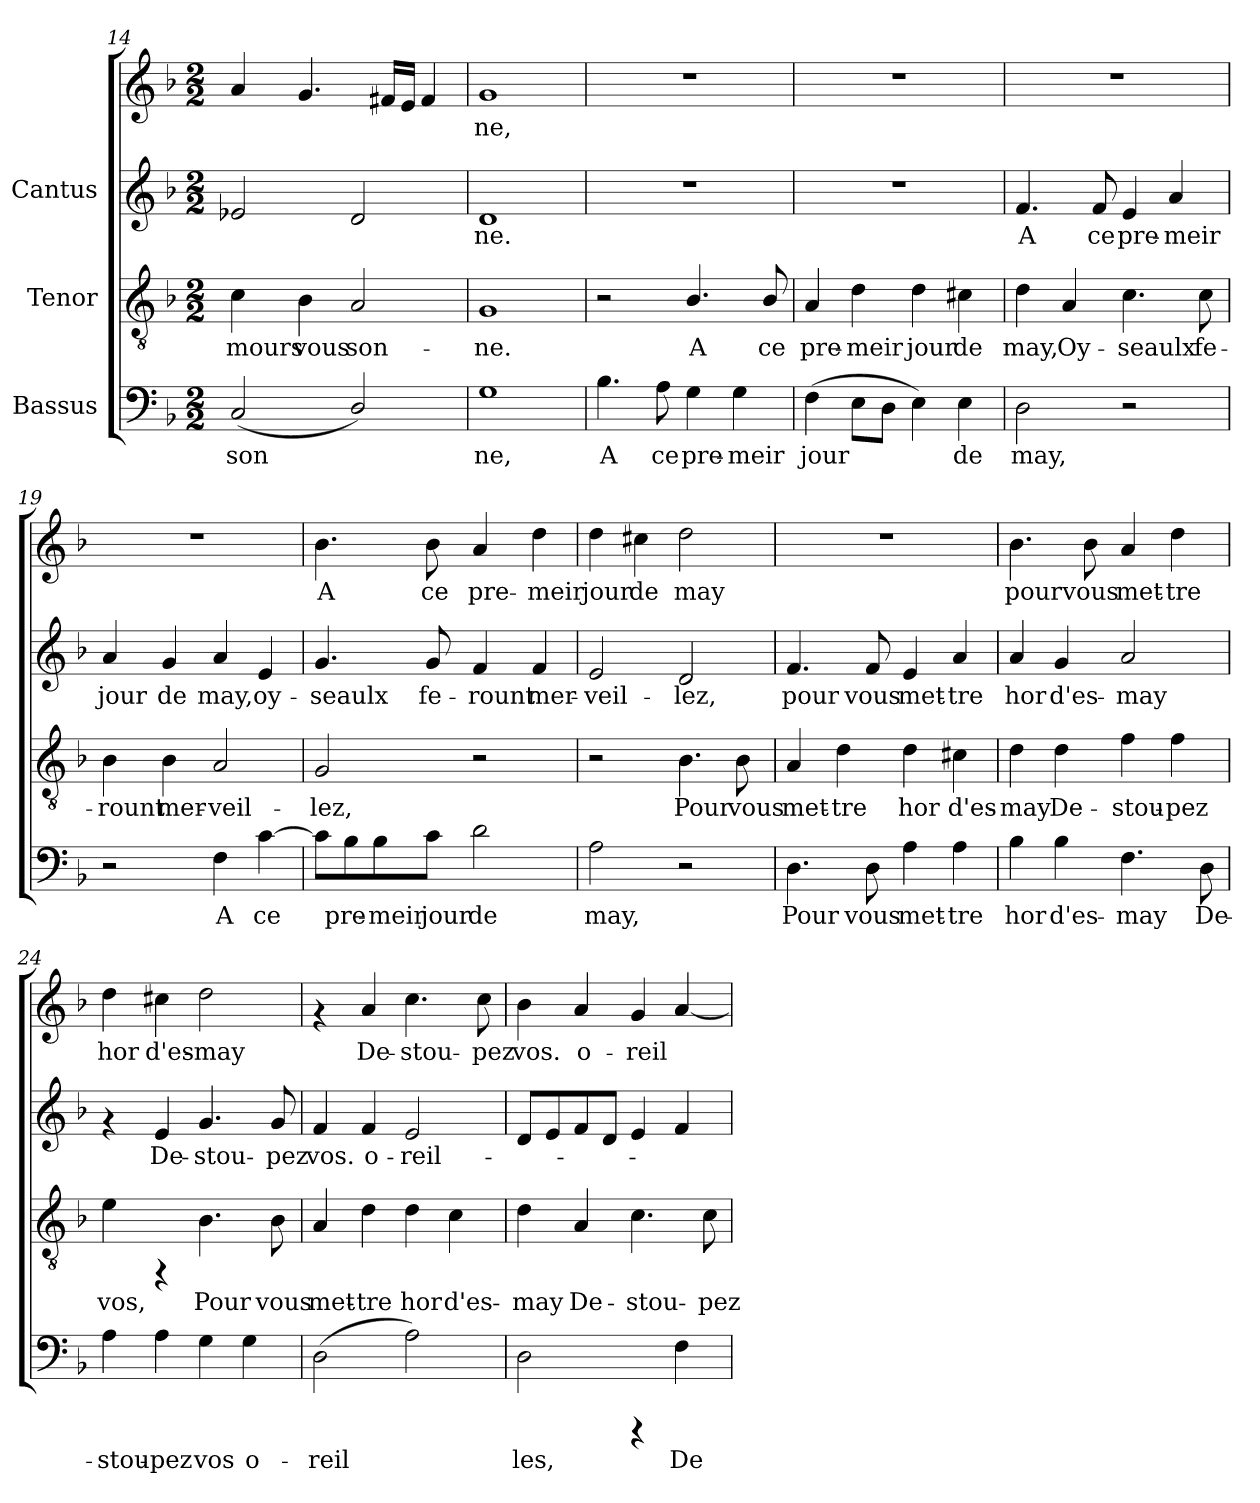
**kern	**text	**kern	**text	**kern	**text	**kern	**text
*part3	*part3	*part2	*part2	*part1	*part1	*part1	*part1
*staff4	*staff4	*staff3	*staff3	*staff2	*staff2	*staff1	*staff1
*I"Bassus	*	*I"Tenor	*	*I"Cantus	*	*	*
*clefF4	*	*clefGv2	*	*clefG2	*	*clefG2	*
*k[b-]	*	*k[b-]	*	*k[b-]	*	*k[b-]	*
*F:	*	*F:	*	*F:	*	*F:	*
*M2/2	*	*M2/2	*	*M2/2	*	*M2/2	*
=14	=14	=14	=14	=14	=14	=14	=14
!	!LO:LY:b:cj	!	!LO:LY:b:cj	!	!	!	!
(<2C/	son-	4c\	-mours	2e-X/	.	4a/	.
!	!	!	!LO:LY:b:cj	!	!	!	!
.	.	4B-\	vous	.	.	4.g/	.
!	!LO:LY:b:cj	!	!LO:LY:b:cj	!	!	!	!
2D/)	--	2A/	son-	2d/	.	.	.
.	.	.	.	.	.	16f#X/L	.
.	.	.	.	.	.	16e/J	.
.	.	.	.	.	.	4f#/	.
=15	=15	=15	=15	=15	=15	=15	=15
!	!LO:LY:b:cj	!	!LO:LY:b:cj	!	!LO:LY:b:cj	!	!LO:LY:b:cj
1G	-ne,	1G	-ne.	1d	ne.	1g	-ne,
=16	=16	=16	=16	=16	=16	=16	=16
!	!LO:LY:b:cj	!	!	!	!	!	!
4.B-\	A	2r	.	1r	.	1r	.
!	!LO:LY:b:cj	!	!	!	!	!	!
8A\	ce	.	.	.	.	.	.
!	!LO:LY:b:cj	!	!LO:LY:b:cj	!	!	!	!
4G\	pre-	4.B-/	A	.	.	.	.
!	!LO:LY:b:cj	!	!	!	!	!	!
4G\	-meir	.	.	.	.	.	.
!	!	!	!LO:LY:b:cj	!	!	!	!
.	.	8B-/	ce	.	.	.	.
!!LO:LB:g=z
=17	=17	=17	=17	=17	=17	=17	=17
!	!LO:LY:b:cj	!	!LO:LY:b:cj	!	!	!	!
(>4F\	jour	4A/	pre-	1r	.	1r	.
!	!LO:LY:b:cj	!	!LO:LY:b:cj	!	!	!	!
8E\L	.	4d\	-meir	.	.	.	.
!	!LO:LY:b:cj	!	!	!	!	!	!
8D\J	.	.	.	.	.	.	.
!	!LO:LY:b:cj	!	!LO:LY:b:cj	!	!	!	!
4E\)	.	4d\	jour	.	.	.	.
!	!LO:LY:b:cj	!	!LO:LY:b:cj	!	!	!	!
4E\	de	4c#X\	de	.	.	.	.
=18	=18	=18	=18	=18	=18	=18	=18
!	!LO:LY:b:cj	!	!LO:LY:b:cj	!	!LO:LY:b:cj	!	!
2D\	may,	4d\	may,	4.f/	A	1r	.
!	!	!	!LO:LY:b:cj	!	!	!	!
.	.	4A/	Oy-	.	.	.	.
!	!	!	!	!	!LO:LY:b:cj	!	!
.	.	.	.	8f/	ce	.	.
!	!	!	!LO:LY:b:cj	!	!LO:LY:b:cj	!	!
2r	.	4.c\	-seaulx	4e/	pre-	.	.
!	!	!	!	!	!LO:LY:b:cj	!	!
.	.	.	.	4a/	-meir	.	.
!	!	!	!LO:LY:b:cj	!	!	!	!
.	.	8c\	fe-	.	.	.	.
=19	=19	=19	=19	=19	=19	=19	=19
!	!	!	!LO:LY:b:cj	!	!LO:LY:b:cj	!	!
2r	.	4B-\	-rount	4a/	jour	1r	.
!	!	!	!LO:LY:b:cj	!	!LO:LY:b:cj	!	!
.	.	4B-\	mer-	4g/	de	.	.
!	!LO:LY:b:cj	!	!LO:LY:b:cj	!	!LO:LY:b:cj	!	!
4F\	A	2A/	-veil-	4a/	may,	.	.
!	!LO:LY:b:cj	!	!	!	!LO:LY:b:cj	!	!
[>4c\	ce	.	.	4e/	oy-	.	.
=20	=20	=20	=20	=20	=20	=20	=20
!	!LO:LY:b:cj	!	!LO:LY:b:cj	!	!LO:LY:b:cj	!	!LO:LY:b:cj
8c\L]	.	2G/	-lez,	4.g/	seaulx	4.b-\	-A
!	!LO:LY:b:cj	!	!	!	!	!	!
8B-\	pre-	.	.	.	.	.	.
!	!LO:LY:b:cj	!	!	!	!	!	!
8B-\	-meir	.	.	.	.	.	.
!	!LO:LY:b:cj	!	!	!	!LO:LY:b:cj	!	!LO:LY:b:cj
8c\J	jour	.	.	8g/	fe-	8b-\	ce
!	!LO:LY:b:cj	!	!	!	!LO:LY:b:cj	!	!LO:LY:b:cj
2d\	de	2r	.	4f/	-rount	4a/	pre-
!	!	!	!	!	!LO:LY:b:cj	!	!LO:LY:b:cj
.	.	.	.	4f/	mer-	4dd\	-meir
!!LO:LB:g=z
=21	=21	=21	=21	=21	=21	=21	=21
!	!LO:LY:b:cj	!	!	!	!LO:LY:b:cj	!	!LO:LY:b:cj
2A\	may,	2r	.	2e/	veil-	4dd\	-jour
!	!	!	!	!	!	!	!LO:LY:b:cj
.	.	.	.	.	.	4cc#X\	de
!	!	!	!LO:LY:b:cj	!	!LO:LY:b:cj	!	!LO:LY:b:cj
2r	.	4.B-\	Pour	2d/	-lez,	2dd\	may
!	!	!	!LO:LY:b:cj	!	!	!	!
.	.	8B-\	vous	.	.	.	.
=22	=22	=22	=22	=22	=22	=22	=22
!	!LO:LY:b:cj	!	!LO:LY:b:cj	!	!LO:LY:b:cj	!	!
4.D\	Pour	4A/	met-	4.f/	pour	1r	.
!	!	!	!LO:LY:b:cj	!	!	!	!
.	.	4d\	-tre	.	.	.	.
!	!LO:LY:b:cj	!	!	!	!LO:LY:b:cj	!	!
8D\	vous	.	.	8f/	vous	.	.
!	!LO:LY:b:cj	!	!LO:LY:b:cj	!	!LO:LY:b:cj	!	!
4A\	met-	4d\	hor	4e/	met-	.	.
!	!LO:LY:b:cj	!	!LO:LY:b:cj	!	!LO:LY:b:cj	!	!
4A\	-tre	4c#X\	d'es-	4a/	-tre	.	.
=23	=23	=23	=23	=23	=23	=23	=23
!	!LO:LY:b:cj	!	!LO:LY:b:cj	!	!LO:LY:b:cj	!	!LO:LY:b:cj
4B-\	hor	4d\	-may	4a/	hor	4.b-\	pour
!	!LO:LY:b:cj	!	!LO:LY:b:cj	!	!LO:LY:b:cj	!	!
4B-\	d'es-	4d\	De-	4g/	d'es-	.	.
!	!	!	!	!	!	!	!LO:LY:b:cj
.	.	.	.	.	.	8b-\	vous
!	!LO:LY:b:cj	!	!LO:LY:b:cj	!	!LO:LY:b:cj	!	!LO:LY:b:cj
4.F\	-may	4f\	-stou-	2a/	-may	4a/	met-
!	!	!	!LO:LY:b:cj	!	!	!	!LO:LY:b:cj
.	.	4f\	-pez	.	.	4dd\	-tre
!	!LO:LY:b:cj	!	!	!	!	!	!
8D\	De-	.	.	.	.	.	.
=24	=24	=24	=24	=24	=24	=24	=24
!	!LO:LY:b:cj	!	!LO:LY:b:cj	!	!	!	!LO:LY:b:cj
4A\	-stou-	4e\	vos,	4rf	.	4dd\	hor
!	!LO:LY:b:cj	!	!	!	!LO:LY:b:cj	!	!LO:LY:b:cj
4A\	-pez	4rFF	.	4e/	De-	4cc#X\	d'es-
!	!LO:LY:b:cj	!	!LO:LY:b:cj	!	!LO:LY:b:cj	!	!LO:LY:b:cj
4G\	vos	4.B-\	Pour	4.g/	-stou-	2dd\	-may
!	!LO:LY:b:cj	!	!	!	!	!	!
4G\	o-	.	.	.	.	.	.
!	!	!	!LO:LY:b:cj	!	!LO:LY:b:cj	!	!
.	.	8B-\	vous	8g/	-pez	.	.
!!LO:PB:g=z
=25	=25	=25	=25	=25	=25	=25	=25
!	!LO:LY:b:cj	!	!LO:LY:b:cj	!	!LO:LY:b:cj	!	!
(>2D\	-reil-	4A/	met-	4f/	vos.	4rf	.
!	!	!	!LO:LY:b:cj	!	!LO:LY:b:cj	!	!LO:LY:b:cj
.	.	4d\	-tre	4f/	o-	4a/	De-
!	!LO:LY:b:cj	!	!LO:LY:b:cj	!	!LO:LY:b:cj	!	!LO:LY:b:cj
2A\)	--	4d\	hor	2e/	-reil-	4.cc\	-stou-
!	!	!	!LO:LY:b:cj	!	!	!	!
.	.	4c\	d'es-	.	.	.	.
!	!	!	!	!	!	!	!LO:LY:b:cj
.	.	.	.	.	.	8cc\	-pez
=26	=26	=26	=26	=26	=26	=26	=26
!	!LO:LY:b:cj	!	!LO:LY:b:cj	!	!	!	!LO:LY:b:cj
2D\	-les,	4d\	-may	8d/L	.	4b-\	-vos.
.	.	.	.	8e/	.	.	.
!	!	!	!LO:LY:b:cj	!	!	!	!LO:LY:b:cj
.	.	4A/	De-	8f/	.	4a/	o-
.	.	.	.	8d/J	.	.	.
!	!	!	!LO:LY:b:cj	!	!	!	!LO:LY:b:cj
4rCCC	.	4.c\	-stou-	4e/	.	4g/	-reil-
!	!LO:LY:b:cj	!	!	!	!	!	!LO:LY:b:cj
4F\	De-	.	.	4f/	.	[<4a/	--
!	!	!	!LO:LY:b:cj	!	!	!	!
.	.	8c\	-pez	.	.	.	.
=	=	=	=	=	=	=	=
*-	*-	*-	*-	*-	*-	*-	*-
